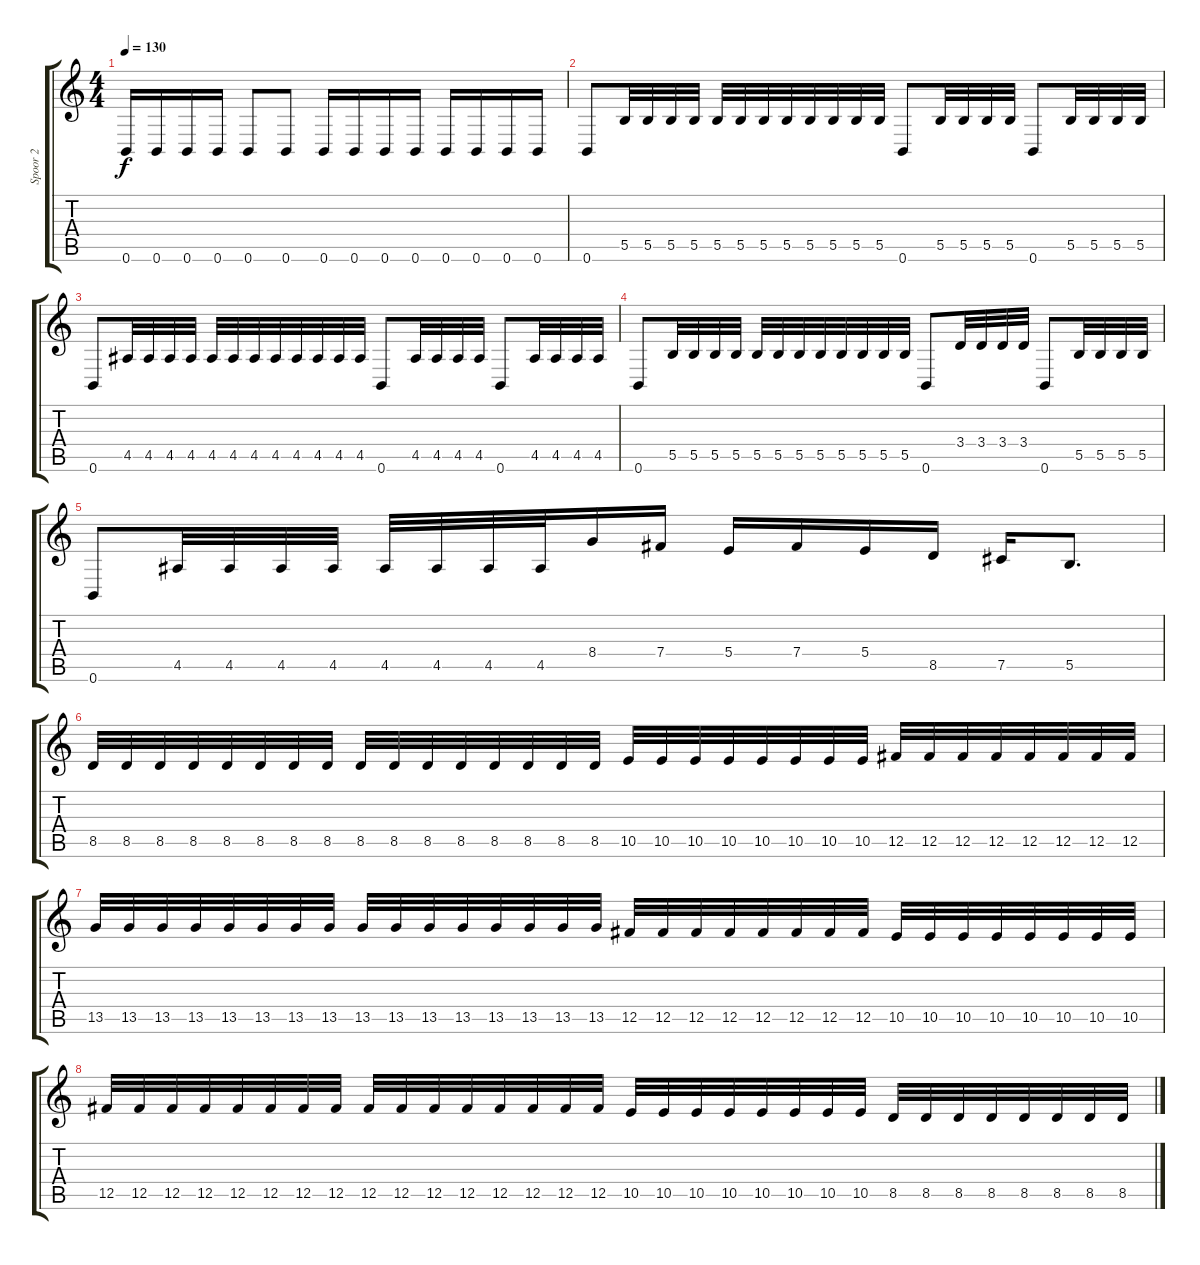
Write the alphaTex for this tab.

\track ("Spoor 2" "Spoor 2") {instrument distortionguitar}
\staff {score tabs}
\tuning (Db4 Ab3 E3 B2 Gb2 B1) {hide}
\ts (4 4)
\tempo 130
\clef g2
\ks c
0.6.16{dy f} 0.6.16 0.6.16 0.6.16 0.6.8 0.6.8 0.6.16 0.6.16 0.6.16 0.6.16 0.6.16 0.6.16 0.6.16 0.6.16 |
0.6.8 5.5.32 5.5.32 5.5.32 5.5.32 5.5.32 5.5.32 5.5.32 5.5.32 5.5.32 5.5.32 5.5.32 5.5.32 0.6.8 5.5.32 5.5.32 5.5.32 5.5.32 0.6.8 5.5.32 5.5.32 5.5.32 5.5.32 |
0.6.8 4.5.32 4.5.32 4.5.32 4.5.32 4.5.32 4.5.32 4.5.32 4.5.32 4.5.32 4.5.32 4.5.32 4.5.32 0.6.8 4.5.32 4.5.32 4.5.32 4.5.32 0.6.8 4.5.32 4.5.32 4.5.32 4.5.32 |
0.6.8 5.5.32 5.5.32 5.5.32 5.5.32 5.5.32 5.5.32 5.5.32 5.5.32 5.5.32 5.5.32 5.5.32 5.5.32 0.6.8 3.4.32 3.4.32 3.4.32 3.4.32 0.6.8 5.5.32 5.5.32 5.5.32 5.5.32 |
0.6.8 4.5.32 4.5.32 4.5.32 4.5.32 4.5.32 4.5.32 4.5.32 4.5.32 8.4.16 7.4.16 5.4.16 7.4.16 5.4.16 8.5.16 7.5.16 5.5.8{d} |
8.5.32 8.5.32 8.5.32 8.5.32 8.5.32 8.5.32 8.5.32 8.5.32 8.5.32 8.5.32 8.5.32 8.5.32 8.5.32 8.5.32 8.5.32 8.5.32 10.5.32 10.5.32 10.5.32 10.5.32 10.5.32 10.5.32 10.5.32 10.5.32 12.5.32 12.5.32 12.5.32 12.5.32 12.5.32 12.5.32 12.5.32 12.5.32 |
13.5.32 13.5.32 13.5.32 13.5.32 13.5.32 13.5.32 13.5.32 13.5.32 13.5.32 13.5.32 13.5.32 13.5.32 13.5.32 13.5.32 13.5.32 13.5.32 12.5.32 12.5.32 12.5.32 12.5.32 12.5.32 12.5.32 12.5.32 12.5.32 10.5.32 10.5.32 10.5.32 10.5.32 10.5.32 10.5.32 10.5.32 10.5.32 |
12.5.32 12.5.32 12.5.32 12.5.32 12.5.32 12.5.32 12.5.32 12.5.32 12.5.32 12.5.32 12.5.32 12.5.32 12.5.32 12.5.32 12.5.32 12.5.32 10.5.32 10.5.32 10.5.32 10.5.32 10.5.32 10.5.32 10.5.32 10.5.32 8.5.32 8.5.32 8.5.32 8.5.32 8.5.32 8.5.32 8.5.32 8.5.32
